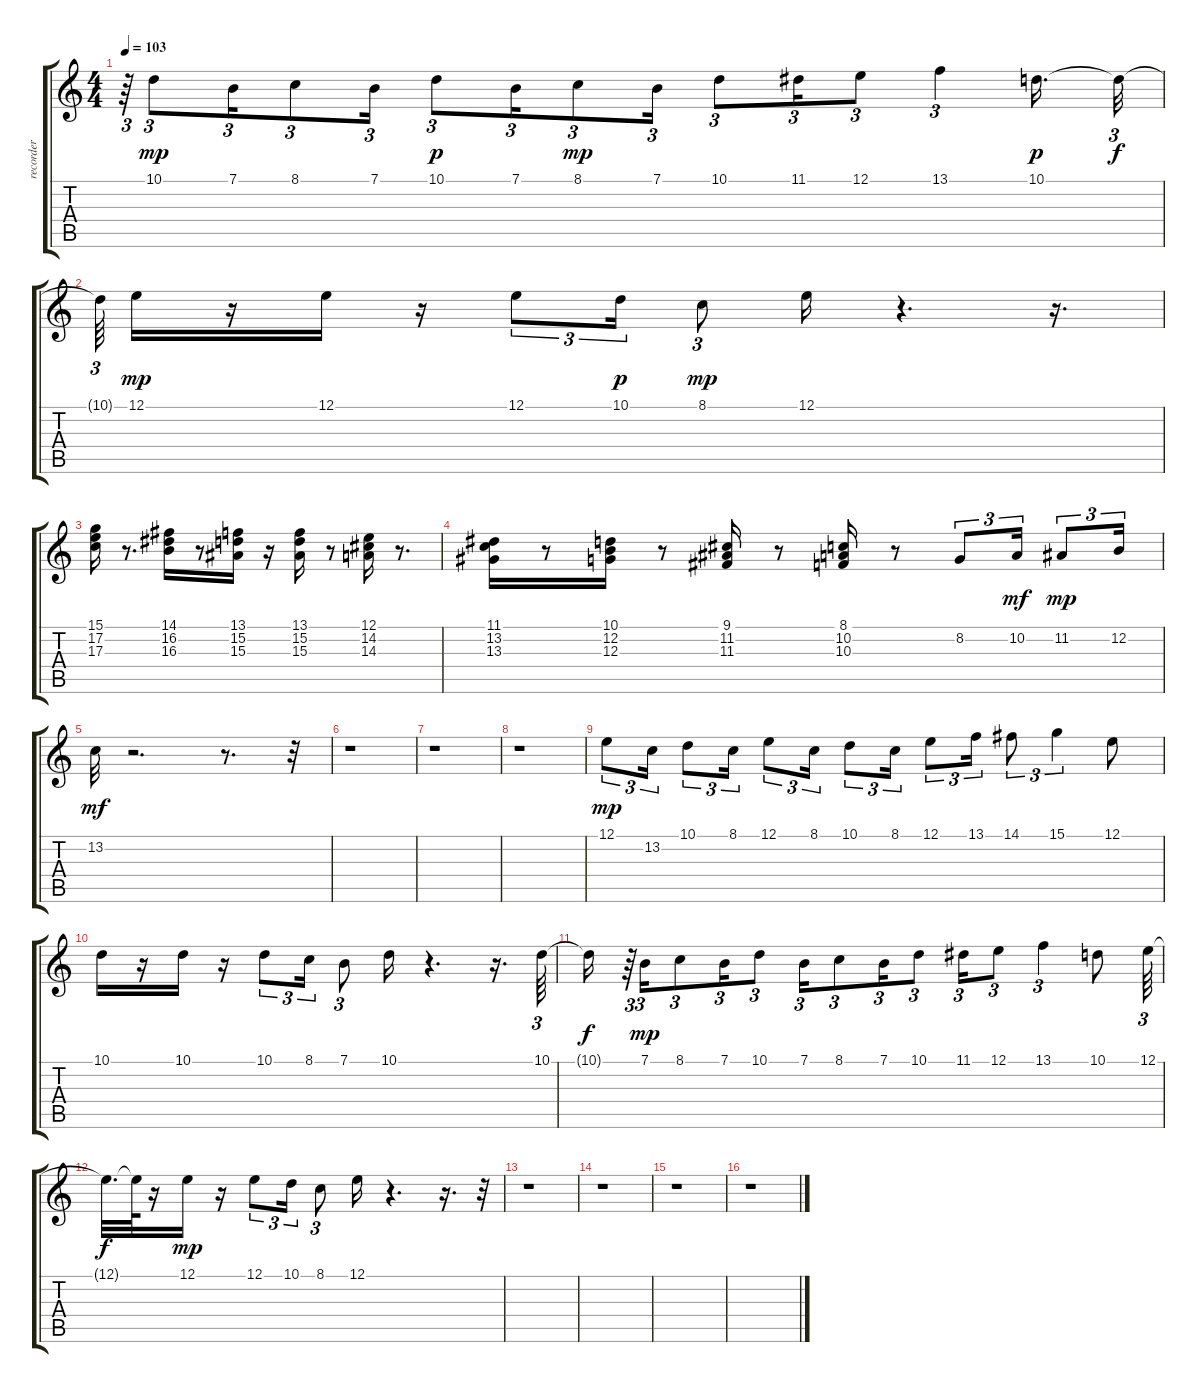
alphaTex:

\track ("recorder" "recorder") {instrument recorder}
\staff {score tabs}
\tuning (E4 B3 G3 D3 A2 E2) {hide}
\ts (4 4)
\tempo 103
\clef g2
\ks c
r.64{tu (3 2) dy p} 10.1.8{tu (3 2) dy mp} 7.1.16{tu (3 2)} 8.1.8{tu (3 2)} 7.1.16{tu (3 2)} 10.1.8{tu (3 2) dy p} 7.1.16{tu (3 2)} 8.1.8{tu (3 2) dy mp} 7.1.16{tu (3 2)} 10.1.8{tu (3 2)} 11.1.16{tu (3 2)} 12.1.8{tu (3 2)} 13.1.4{tu (3 2)} 10.1.16{d dy p} 10.1{t}.32{tu (3 2) dy f} |
10.1{t}.64{tu (3 2)} 12.1.16{dy mp} r.16 12.1.16 r.16 12.1.8{tu (3 2)} 10.1.16{tu (3 2) dy p} 8.1.8{tu (3 2) dy mp} 12.1.16 r.4{d} r.16{d} |
(15.1 17.2 17.3).16 r.8{d} (14.1 16.2 16.3).16 r.8 (13.1 15.2 15.3).16 r.16 (13.1 15.2 15.3).16 r.8 (12.1 14.2 14.3).16 r.8{d} |
(11.1 13.2 13.3).16 r.8 (10.1 12.2 12.3).16 r.8 (9.1 11.2 11.3).16 r.8 (8.1 10.2 10.3).16 r.8 8.2.8{tu (3 2)} 10.2.16{tu (3 2) dy mf} 11.2.8{tu (3 2) dy mp} 12.2.16{tu (3 2)} |
13.2.32{dy mf} r.2{d} r.8{d} r.32 |
r.1 |
r.1 |
r.1 |
12.1.8{tu (3 2) dy mp} 13.2.16{tu (3 2)} 10.1.8{tu (3 2)} 8.1.16{tu (3 2)} 12.1.8{tu (3 2)} 8.1.16{tu (3 2)} 10.1.8{tu (3 2)} 8.1.16{tu (3 2)} 12.1.8{tu (3 2)} 13.1.16{tu (3 2)} 14.1.8{tu (3 2)} 15.1.4{tu (3 2)} 12.1.8 |
10.1.16 r.16 10.1.16 r.16 10.1.8{tu (3 2)} 8.1.16{tu (3 2)} 7.1.8{tu (3 2)} 10.1.16 r.4{d} r.16{d} 10.1.64{tu (3 2)} |
10.1{t}.16{dy f} r.64{tu (3 2)} 7.1.16{tu (3 2) dy mp} 8.1.8{tu (3 2)} 7.1.16{tu (3 2)} 10.1.8{tu (3 2)} 7.1.16{tu (3 2)} 8.1.8{tu (3 2)} 7.1.16{tu (3 2)} 10.1.8{tu (3 2)} 11.1.16{tu (3 2)} 12.1.8{tu (3 2)} 13.1.4{tu (3 2)} 10.1.8 12.1.64{tu (3 2)} |
12.1{t}.32{d dy f} 12.1{t}.64 r.16 12.1.16{dy mp} r.16 12.1.8{tu (3 2)} 10.1.16{tu (3 2)} 8.1.8{tu (3 2)} 12.1.16 r.4{d} r.16{d} r.32{tu (3 2)} |
r.1 |
r.1 |
r.1 |
r.1
